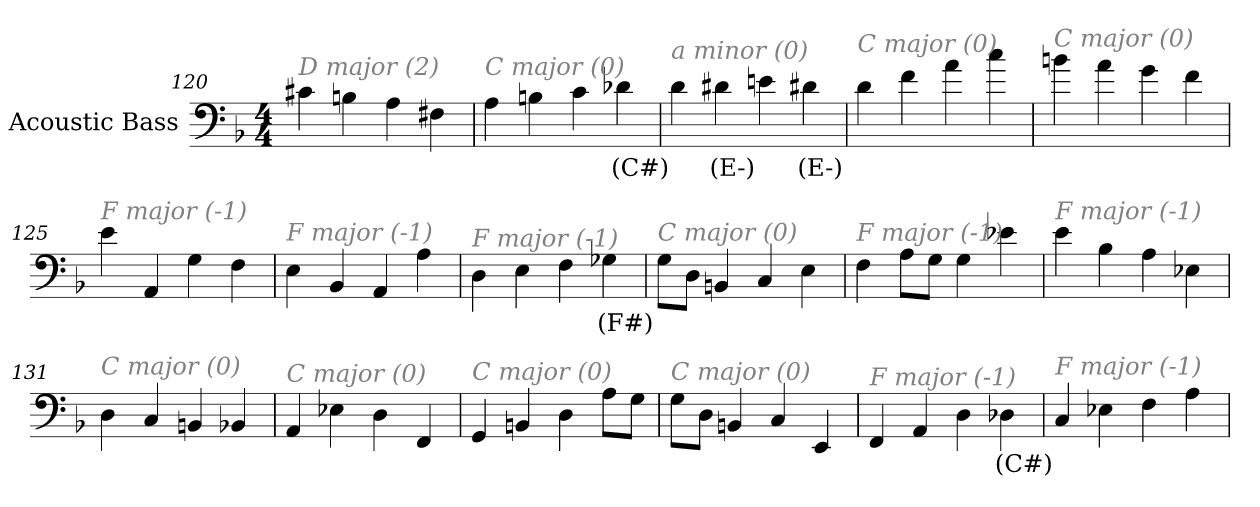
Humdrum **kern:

**kern	**text
*part1	*part1
*staff1	*staff1
*I"Acoustic Bass	*
*clefF4	*
*ITrd7c12	*
*k[b-]	*
*F:	*
*M4/4	*
=120	=120
!LO:TX:i:color=#808080:t=D major (2)	!
4C#X	.
4BBn	.
4AA	.
4FF#X	.
=121	=121
!LO:TX:i:color=#808080:t=C major (0)	!
4AA	.
4BBn	.
4C	.
4D-Xi	(C#)
=122	=122
!LO:TX:i:color=#808080:t=a minor (0)	!
4D	.
4D#Xi	(E-)
4En	.
4D#Xi	(E-)
=123	=123
!LO:TX:i:color=#808080:t=C major (0)	!
4D	.
4F	.
4A	.
4c	.
=124	=124
!LO:TX:i:color=#808080:t=C major (0)	!
4Bn	.
4A	.
4G	.
4F	.
=125	=125
!LO:TX:i:color=#808080:t=F major (-1)	!
4E	.
4AAA	.
4GG	.
4FF	.
=126	=126
!LO:TX:i:color=#808080:t=F major (-1)	!
4EE	.
4BBB-	.
4AAA	.
4AA	.
=127	=127
!LO:TX:i:color=#808080:t=F major (-1)	!
4DD	.
4EE	.
4FF	.
4GG-Xi	(F#)
=128	=128
!LO:TX:i:color=#808080:t=C major (0)	!
8GGL	.
8DDJ	.
4BBBn	.
4CC	.
4EE	.
=129	=129
!LO:TX:i:color=#808080:t=F major (-1)	!
4FF	.
8AAL	.
8GGJ	.
4GG	.
4E-X	.
=130	=130
!LO:TX:i:color=#808080:t=F major (-1)	!
4E	.
4BB-	.
4AA	.
4EE-X	.
=131	=131
!LO:TX:i:color=#808080:t=C major (0)	!
4DD	.
4CC	.
4BBBn	.
4BBB-X	.
=132	=132
!LO:TX:i:color=#808080:t=C major (0)	!
4AAA	.
4EE-X	.
4DD	.
4FFF	.
=133	=133
!LO:TX:i:color=#808080:t=C major (0)	!
4GGG	.
4BBBn	.
4DD	.
8AAL	.
8GGJ	.
=134	=134
!LO:TX:i:color=#808080:t=C major (0)	!
8GGL	.
8DDJ	.
4BBBn	.
4CC	.
4EEE	.
=135	=135
!LO:TX:i:color=#808080:t=F major (-1)	!
4FFF	.
4AAA	.
4DD	.
4DD-Xi	(C#)
=136	=136
!LO:TX:i:color=#808080:t=F major (-1)	!
4CC	.
4EE-X	.
4FF	.
4AA	.
=	=
*-	*-
